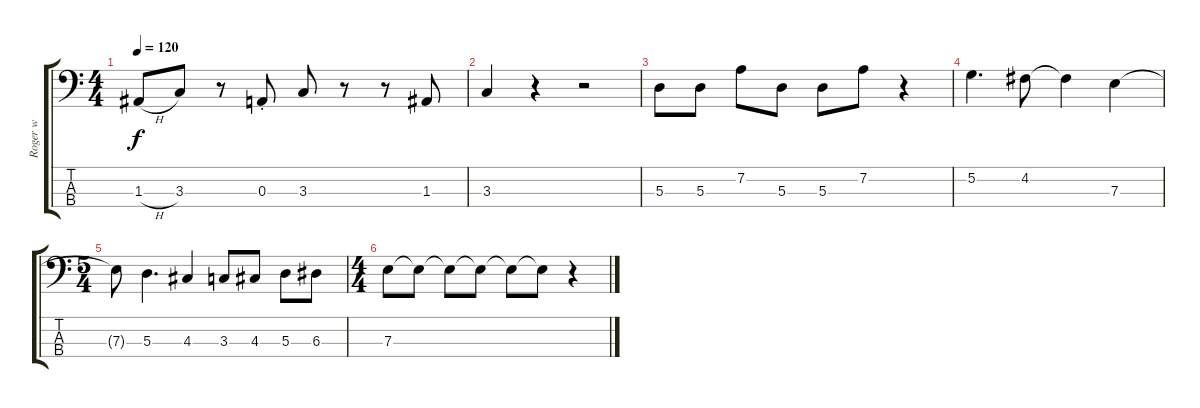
\track ("Roger w" "Roger w") {instrument electricbasspick}
\staff {score tabs}
\tuning (G2 D2 A1 E1) {hide}
\ts (4 4)
\tempo 120
\clef f4
\ks c
1.3{h}.8{dy f} 3.3.8 r.8 0.3{st}.8 3.3.8 r.8 r.8 1.3.8 |
3.3.4 r.4 r.2 |
5.3.8 5.3.8 7.2.8 5.3.8 5.3.8 7.2.8 r.4 |
5.2.4{d} 4.2.8 4.2{t}.4 7.3.4 |
\ts (5 4)
7.3{t}.8 5.3.4{d} 4.3.4 3.3.8 4.3.8 5.3.8 6.3.8 |
\ts (4 4)
7.3.8 7.3{t}.8 7.3{t}.8 7.3{t}.8 7.3{t}.8 7.3{t}.8 r.4
